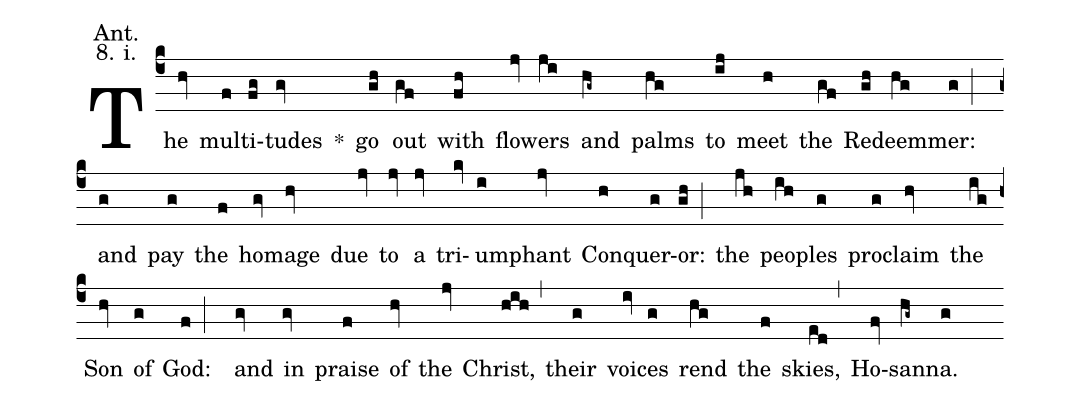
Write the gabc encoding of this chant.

annotation: Ant.;
annotation: 8. i.;
%%
(c4) The(hv) mul(f)ti(fg)tudes(gv) <sp>*</sp>() go(gh) out(gf) with(fh) flow(jv)ers(ji) and(hg~) palms(hg) to(ij) meet(h) the(gf) Re(gh)deem(hg)mer:(g;) and(g) pay(g) the(f) hom(gv)age(hv) due(jv) to(jv) a(jv) tri(kv)um(i)phant(jv) Con(h)quer(g)or:(gh;) the(jh) peo(ih)ples(g) pro(g)claim(hv) the(ig) Son(hv) of(g) God:(f;) and(gv) in(gv) praise(f) of(hv) the(jv) Christ,(hih,) their(g) voi(iv)ces(g) rend(hg) the(f) skies,(ed,) Ho(fv)san(hg~)na.(g)
